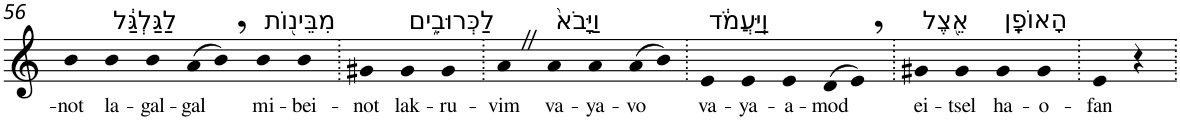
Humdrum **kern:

**kern	**text
*part1	*part1
*staff1	*staff1
*I"Piano	*
*I'Pno	*
!!LO:PB:g=z
*clefG2	*
*k[]	*
=56	=56
!	!LO:LY:b
4b	-not
!LO:TX:a:t=לַגַּלְגַּ֔ל	!
!	!LO:LY:b
4b	la-
!	!LO:LY:b
4b	-gal-
!	!LO:LY:b
(>8a	-gal
8b,)	.
!LO:TX:a:t=מִבֵּינ֖וֹת	!
!	!LO:LY:b
4b	mi-
!	!LO:LY:b
4b	-bei-
=57.	=57.
!	!LO:LY:b
4g#X	-not
!LO:TX:a:t=לַכְּרוּבִ֑ים	!
!	!LO:LY:b
4g#	lak-
!	!LO:LY:b
4g#	-ru-
=58.	=58.
!	!LO:LY:b
4aZ	-vim
!LO:TX:a:t=וַיָּבֹא֙	!
!	!LO:LY:b
4a	va-
!	!LO:LY:b
4a	-ya-
!	!LO:LY:b
(>8a	-vo
8b)	.
=59.	=59.
!LO:TX:a:t=וַֽיַּעֲמֹ֔ד	!
!	!LO:LY:b
4e	va-
!	!LO:LY:b
4e	-ya-
!	!LO:LY:b
4e	-a-
!	!LO:LY:b
(>8d	-mod
8e,)	.
=60.	=60.
!LO:TX:a:t=אֵ֖צֶל	!
!	!LO:LY:b
4g#X	ei-
!	!LO:LY:b
4g#	-tsel
!LO:TX:a:t=הָאוֹפָֽן	!
!	!LO:LY:b
4g#	ha-
!	!LO:LY:b
4g#	-o-
=61.	=61.
!	!LO:LY:b
4e	-fan
4r	.
=.	=.
*-	*-
